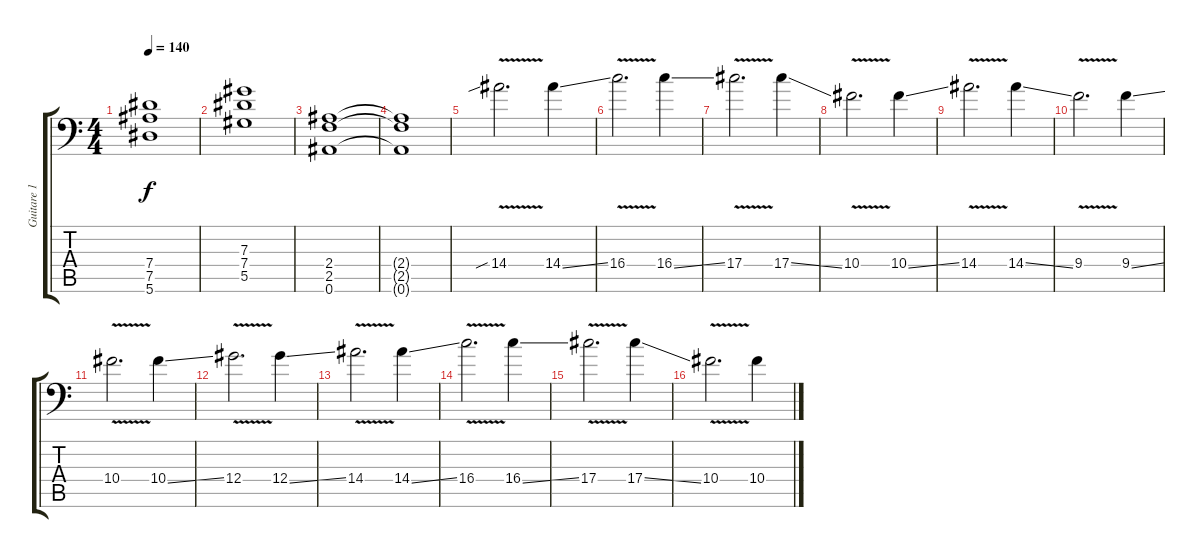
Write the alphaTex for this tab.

\track ("Guitare 1" "Guitare 1") {instrument distortionguitar}
\staff {score tabs}
\tuning (Bb3 F3 Db3 Ab2 Eb2 Bb1) {hide}
\ts (4 4)
\tempo 140
\clef f4
\ks c
(7.4 7.5 5.6).1{dy f} |
(7.3 7.4 5.5).1 |
(2.4 2.5 0.6).1 |
(2.4{t} 2.5{t} 0.6{t}).1 |
14.4{v sib}.2{d} 14.4{ss}.4 |
16.4{v}.2{d} 16.4{ss}.4 |
17.4{v}.2{d} 17.4{ss}.4 |
10.4{v}.2{d} 10.4{ss}.4 |
14.4{v}.2{d} 14.4{ss}.4 |
9.4{v}.2{d} 9.4{ss}.4 |
10.4{v}.2{d} 10.4{ss}.4 |
12.4{v}.2{d} 12.4{ss}.4 |
14.4{v}.2{d} 14.4{ss}.4 |
16.4{v}.2{d} 16.4{ss}.4 |
17.4{v}.2{d} 17.4{ss}.4 |
10.4{v}.2{d} 10.4{ss}.4
